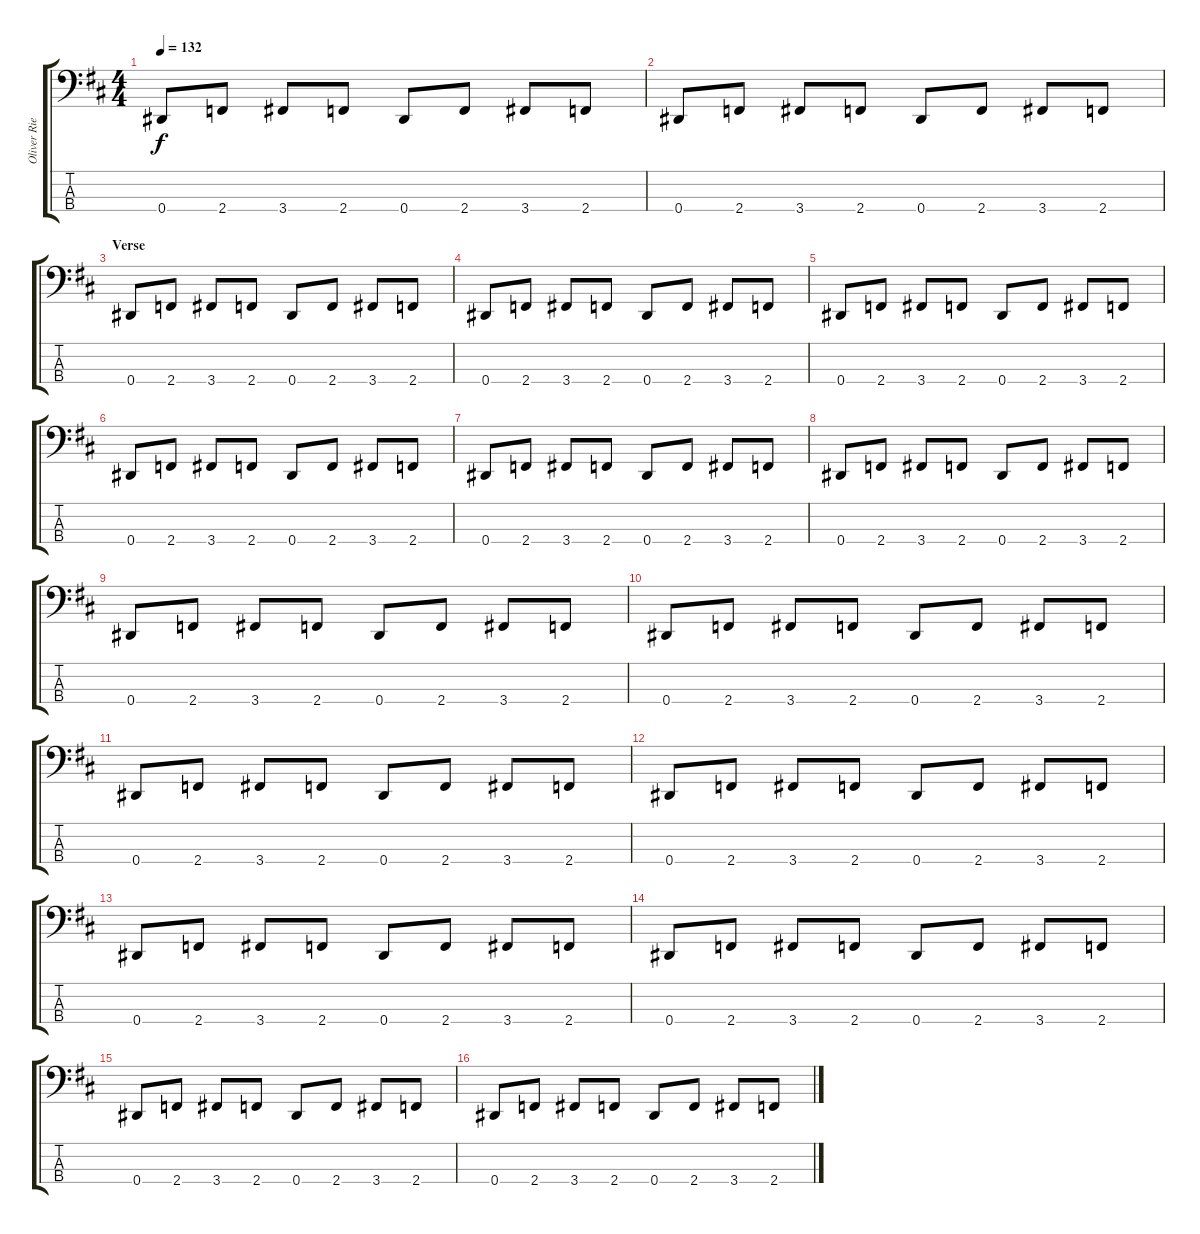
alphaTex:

\track ("Oliver Riedel - Bass" "Oliver Rie") {instrument electricbassfinger}
\staff {score tabs}
\tuning (Gb2 Db2 Ab1 Eb1) {hide}
\ts (4 4)
\tempo 132
\clef f4
\ks d
0.4.8{dy f} 2.4.8 3.4.8 2.4.8 0.4.8 2.4.8 3.4.8 2.4.8 |
0.4.8 2.4.8 3.4.8 2.4.8 0.4.8 2.4.8 3.4.8 2.4.8 |
\section ("" "Verse")
0.4.8 2.4.8 3.4.8 2.4.8 0.4.8 2.4.8 3.4.8 2.4.8 |
0.4.8 2.4.8 3.4.8 2.4.8 0.4.8 2.4.8 3.4.8 2.4.8 |
0.4.8 2.4.8 3.4.8 2.4.8 0.4.8 2.4.8 3.4.8 2.4.8 |
0.4.8 2.4.8 3.4.8 2.4.8 0.4.8 2.4.8 3.4.8 2.4.8 |
0.4.8 2.4.8 3.4.8 2.4.8 0.4.8 2.4.8 3.4.8 2.4.8 |
0.4.8 2.4.8 3.4.8 2.4.8 0.4.8 2.4.8 3.4.8 2.4.8 |
0.4.8 2.4.8 3.4.8 2.4.8 0.4.8 2.4.8 3.4.8 2.4.8 |
0.4.8 2.4.8 3.4.8 2.4.8 0.4.8 2.4.8 3.4.8 2.4.8 |
0.4.8 2.4.8 3.4.8 2.4.8 0.4.8 2.4.8 3.4.8 2.4.8 |
0.4.8 2.4.8 3.4.8 2.4.8 0.4.8 2.4.8 3.4.8 2.4.8 |
0.4.8 2.4.8 3.4.8 2.4.8 0.4.8 2.4.8 3.4.8 2.4.8 |
0.4.8 2.4.8 3.4.8 2.4.8 0.4.8 2.4.8 3.4.8 2.4.8 |
0.4.8 2.4.8 3.4.8 2.4.8 0.4.8 2.4.8 3.4.8 2.4.8 |
0.4.8 2.4.8 3.4.8 2.4.8 0.4.8 2.4.8 3.4.8 2.4.8
